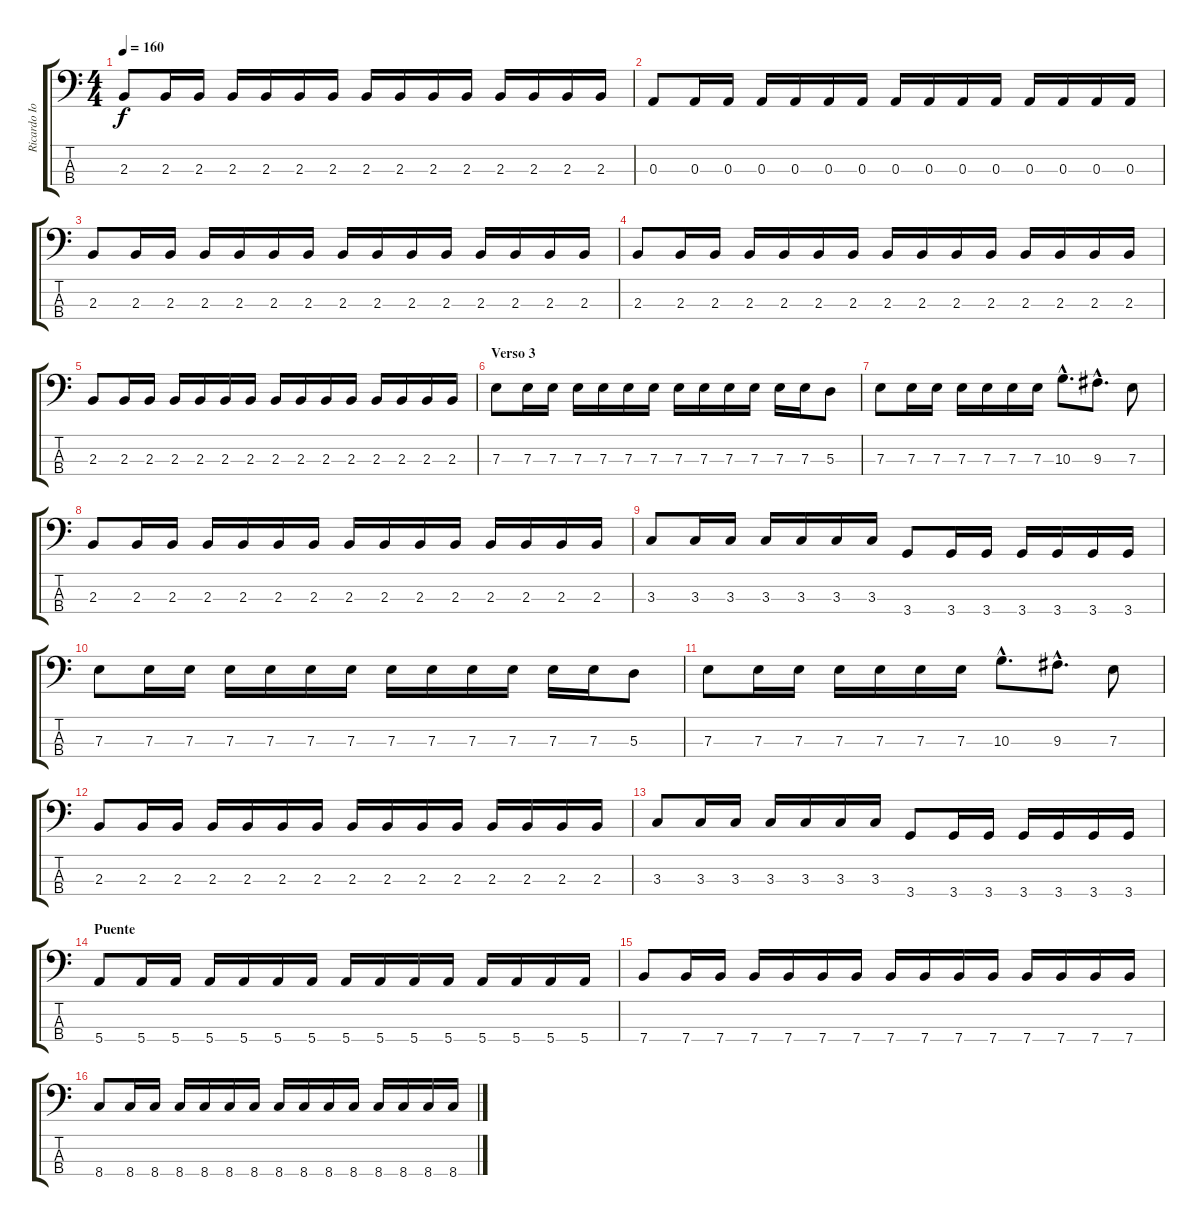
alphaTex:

\track ("Ricardo Iorio (bajo)" "Ricardo Io") {instrument electricbassfinger}
\staff {score tabs}
\tuning (G2 D2 A1 E1) {hide}
\ts (4 4)
\tempo 160
\clef f4
\ks c
2.3.8{dy f} 2.3.16 2.3.16 2.3.16 2.3.16 2.3.16 2.3.16 2.3.16 2.3.16 2.3.16 2.3.16 2.3.16 2.3.16 2.3.16 2.3.16 |
0.3.8 0.3.16 0.3.16 0.3.16 0.3.16 0.3.16 0.3.16 0.3.16 0.3.16 0.3.16 0.3.16 0.3.16 0.3.16 0.3.16 0.3.16 |
2.3.8 2.3.16 2.3.16 2.3.16 2.3.16 2.3.16 2.3.16 2.3.16 2.3.16 2.3.16 2.3.16 2.3.16 2.3.16 2.3.16 2.3.16 |
2.3.8 2.3.16 2.3.16 2.3.16 2.3.16 2.3.16 2.3.16 2.3.16 2.3.16 2.3.16 2.3.16 2.3.16 2.3.16 2.3.16 2.3.16 |
2.3.8 2.3.16 2.3.16 2.3.16 2.3.16 2.3.16 2.3.16 2.3.16 2.3.16 2.3.16 2.3.16 2.3.16 2.3.16 2.3.16 2.3.16 |
\section ("" "Verso 3")
7.3.8 7.3.16 7.3.16 7.3.16 7.3.16 7.3.16 7.3.16 7.3.16 7.3.16 7.3.16 7.3.16 7.3.16 7.3.16 5.3.8 |
7.3.8 7.3.16 7.3.16 7.3.16 7.3.16 7.3.16 7.3.16 10.3{hac}.8{d} 9.3{hac}.8{d} 7.3.8 |
2.3.8 2.3.16 2.3.16 2.3.16 2.3.16 2.3.16 2.3.16 2.3.16 2.3.16 2.3.16 2.3.16 2.3.16 2.3.16 2.3.16 2.3.16 |
3.3.8 3.3.16 3.3.16 3.3.16 3.3.16 3.3.16 3.3.16 3.4.8 3.4.16 3.4.16 3.4.16 3.4.16 3.4.16 3.4.16 |
7.3.8 7.3.16 7.3.16 7.3.16 7.3.16 7.3.16 7.3.16 7.3.16 7.3.16 7.3.16 7.3.16 7.3.16 7.3.16 5.3.8 |
7.3.8 7.3.16 7.3.16 7.3.16 7.3.16 7.3.16 7.3.16 10.3{hac}.8{d} 9.3{hac}.8{d} 7.3.8 |
2.3.8 2.3.16 2.3.16 2.3.16 2.3.16 2.3.16 2.3.16 2.3.16 2.3.16 2.3.16 2.3.16 2.3.16 2.3.16 2.3.16 2.3.16 |
3.3.8 3.3.16 3.3.16 3.3.16 3.3.16 3.3.16 3.3.16 3.4.8 3.4.16 3.4.16 3.4.16 3.4.16 3.4.16 3.4.16 |
\section ("" "Puente")
5.4.8 5.4.16 5.4.16 5.4.16 5.4.16 5.4.16 5.4.16 5.4.16 5.4.16 5.4.16 5.4.16 5.4.16 5.4.16 5.4.16 5.4.16 |
7.4.8 7.4.16 7.4.16 7.4.16 7.4.16 7.4.16 7.4.16 7.4.16 7.4.16 7.4.16 7.4.16 7.4.16 7.4.16 7.4.16 7.4.16 |
8.4.8 8.4.16 8.4.16 8.4.16 8.4.16 8.4.16 8.4.16 8.4.16 8.4.16 8.4.16 8.4.16 8.4.16 8.4.16 8.4.16 8.4.16
